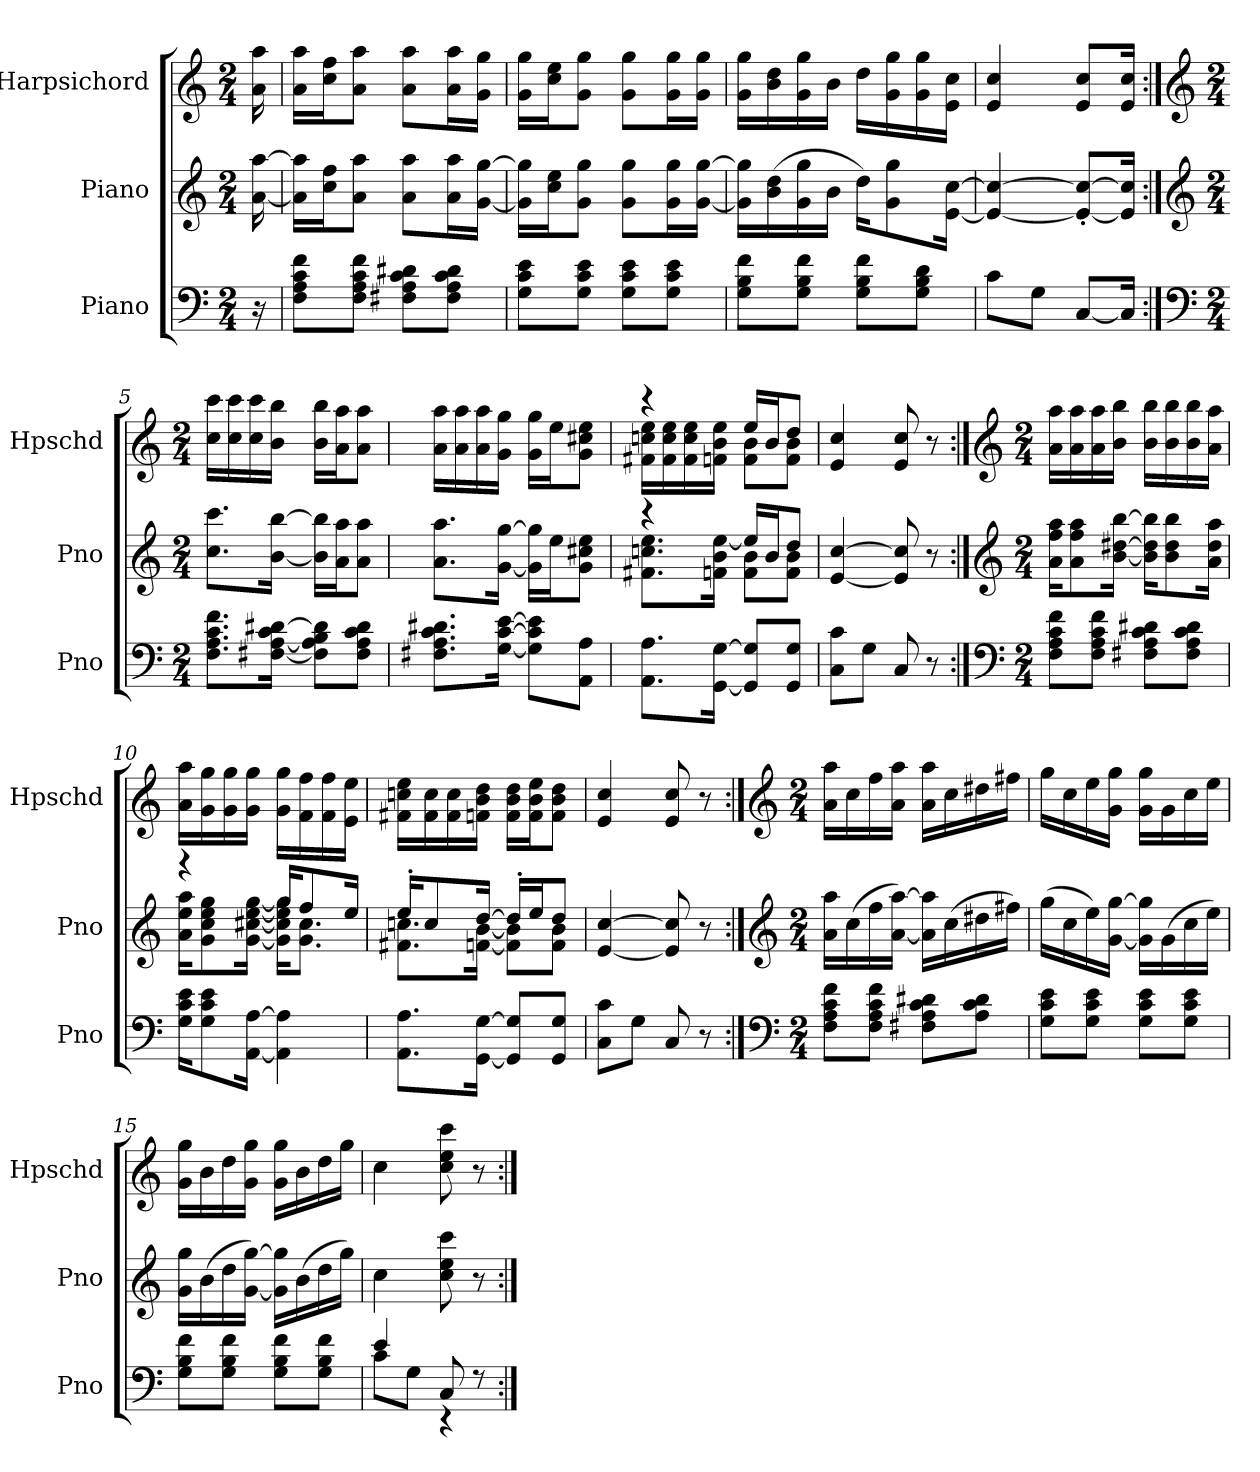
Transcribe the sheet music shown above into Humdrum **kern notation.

**kern	**kern	**kern
*part3	*part2	*part1
*staff3	*staff2	*staff1
*I"Piano	*I"Piano	*I"Harpsichord
*I'Pno	*I'Pno	*I'Hpschd
*clefF4	*clefG2	*clefG2
*k[]	*k[]	*k[]
*M2/4	*M2/4	*M2/4
*MM100	*MM100	*MM100
=	=	=
16r	[16a [16aa	16a 16aa
=1	=1	=1
8F 8A 8c 8fL	16a] 16aa]LL	16a 16aaLL
.	16cc 16ffJ	16cc 16ffJ
8F 8A 8c 8fJ	8a 8aaJ	8a 8aaJ
8F#X 8A 8c 8d#XL	8a 8aaL	8a 8aaL
8F# 8A 8c 8d#J	16a 16aaL	16a 16aaL
.	[16g [16ggJJ	16g 16ggJJ
=2	=2	=2
8G 8c 8eL	16g] 16gg]LL	16g 16ggLL
.	16cc 16eeJ	16cc 16eeJ
8G 8c 8eJ	8g 8ggJ	8g 8ggJ
8G 8c 8eL	8g 8ggL	8g 8ggL
8G 8c 8eJ	16g 16ggL	16g 16ggL
.	[16g [16ggJJ	16g 16ggJJ
=3	=3	=3
8G 8B 8fL	16g] 16gg]LL	16g 16ggLL
.	(16b 16dd	16b 16dd
8G 8B 8fJ	16g 16gg	16g 16gg
.	16bJJ	16bJJ
8G 8B 8fL	16ddKL)	16ddLL
.	8g 8gg	16g 16gg
8G 8B 8dJ	.	16g 16gg
.	[16e [16ccJk	16e 16ccJJ
=4	=4	=4
8cL	4e_ 4cc_	4e 4cc
8GJ	.	.
[8CL	8e_' 8cc_'L	8e 8ccL
16CJk]	16e] 16cc]Jk	16e 16ccJk
=5:|!	=5:|!	=5:|!
*clefF4	*clefG2	*clefG2
*k[]	*k[]	*k[]
*M2/4	*M2/4	*M2/4
8.F 8.A 8.c 8.fL	8.cc 8.cccL	16cc 16cccLL
.	.	16cc 16ccc
.	.	16cc 16ccc
[16F#X [16A 16c [16d#XJk	[16b [16bbJk	16b 16bbJJ
8F#] 8A] 8B 8d#]L	16b] 16bb]LL	16b 16bbLL
.	16a 16aaJ	16a 16aaJ
8F# 8A 8c 8d#J	8a 8aaJ	8a 8aaJ
=6	=6	=6
8.F#X 8.A 8.c 8.d#XL	8.a 8.aaL	16a 16aaLL
.	.	16a 16aa
.	.	16a 16aa
[16G [16c [16eJk	[16g [16ggJk	16g 16ggJJ
8G] 8c] 8e]L	16g] 16gg]LL	16g 16ggLL
.	16eeJ	16eeJ
8AA 8AJ	8g 8cc#X 8eeJ	8g 8cc#X 8eeJ
=7	=7	=7
*	*^	*^
8.AA 8.AL	4r	8.f#X 8.ccn 8.eeL	4r	16f#X 16ccn 16eeLL
.	.	.	.	16f# 16cc 16ee
.	.	.	.	16f# 16cc 16ee
[16GG [16GJk	.	16fn 16b [16eeJk	.	16fn 16b 16eeJJ
8GG] 8G]L	16eeLL]	8f 8bL	16eeLL	8f 8bL
.	16bJ	.	16bJ	.
8GG 8GJ	8ddJ	8f 8bJ	8ddJ	8f 8bJ
*	*v	*v	*	*
*	*	*v	*v
=8	=8	=8
8C 8cL	[4e [4cc	4e 4cc
8GJ	.	.
8C	8e] 8cc]	8e 8cc
8r	8r	8r
=9:|!	=9:|!	=9:|!
*clefF4	*clefG2	*clefG2
*k[]	*k[]	*k[]
*M2/4	*M2/4	*M2/4
8F 8A 8c 8fL	16a 16ff 16aaKL	16a 16aaLL
.	8a 8ff 8aa	16a 16aa
8F 8A 8c 8fJ	.	16a 16aa
.	[16b [16dd#X [16bbJk	16b 16bbJJ
8F#X 8A 8c 8d#XL	16b] 16dd#] 16bb]KL	16b 16bbLL
.	8b 8dd# 8bb	16b 16bb
8F# 8A 8c 8d#J	.	16b 16bb
.	16a 16dd# 16aaJk	16a 16aaJJ
=10	=10	=10
*	*^	*
16G 16c 16eKL	4r	16a 16ee 16aaKL	16a 16aaLL
8G 8c 8e	.	8g 8cc 8ee 8gg	16g 16gg
.	.	.	16g 16gg
[16AA [16AJk	.	[16g [16cc#X [16ee [16ggJk	16g 16ggJJ
4AA] 4A]	16ggKL	16g] 16cc#] 16ee] 16gg]KL	16g 16ggLL
.	8ff	8.g 8.cc#J	16f 16ff
.	.	.	16f 16ff
.	16eeJk	.	16e 16eeJJ
=11	=11	=11	=11
8.AA 8.AL	16ee'KL	8.f#X 8.ccnL	16f#X 16ccn 16eeLL
.	8cc	.	16f# 16cc
.	.	.	16f# 16cc
[16GG [16GJk	[16ddJk	[16fn [16bJk	16fn 16b 16ddJJ
8GG] 8G]L	16dd'LL]	8f] 8b]L	16f 16b 16ddLL
.	16eeJ	.	16f 16b 16eeJ
8GG 8GJ	8ddJ	8f 8bJ	8f 8b 8ddJ
*	*v	*v	*
=12	=12	=12
8C 8cL	[4e [4cc	4e 4cc
8GJ	.	.
8C	8e] 8cc]	8e 8cc
8r	8r	8r
=13:|!	=13:|!	=13:|!
*clefF4	*clefG2	*clefG2
*k[]	*k[]	*k[]
*M2/4	*M2/4	*M2/4
8F 8A 8c 8fL	16a 16aaLL	16a 16aaLL
.	(16cc	16cc
8F 8A 8c 8fJ	16ff	16ff
.	[16a [16aaJJ)	16a 16aaJJ
8F#X 8A 8c 8d#XL	16a] 16aa]LL	16a 16aaLL
.	(16cc	16cc
8A 8c 8d#J	16dd#X	16dd#X
.	16ff#XJJ)	16ff#XJJ
=14	=14	=14
8G 8c 8eL	(16ggLL	16ggLL
.	16cc	16cc
8G 8c 8eJ	16ee)	16ee
.	[16g [16ggJJ	16g 16ggJJ
8G 8c 8eL	16g] 16gg]LL	16g 16ggLL
.	(16g	16g
8G 8c 8eJ	16cc	16cc
.	16eeJJ)	16eeJJ
=15	=15	=15
8G 8B 8fL	16g 16ggLL	16g 16ggLL
.	(16b	16b
8G 8B 8fJ	16dd	16dd
.	[16g [16ggJJ)	16g 16ggJJ
8G 8B 8fL	16g] 16gg]LL	16g 16ggLL
.	(16b	16b
8G 8B 8fJ	16dd	16dd
.	16ggJJ)	16ggJJ
=16	=16	=16
*^	*	*
4e	8cL	4cc	4cc
.	8GJ	.	.
8C	4r	8cc 8ee 8ccc	8cc 8ee 8ccc
8r	.	8r	8r
*v	*v	*	*
=:|!	=:|!	=:|!
*-	*-	*-
